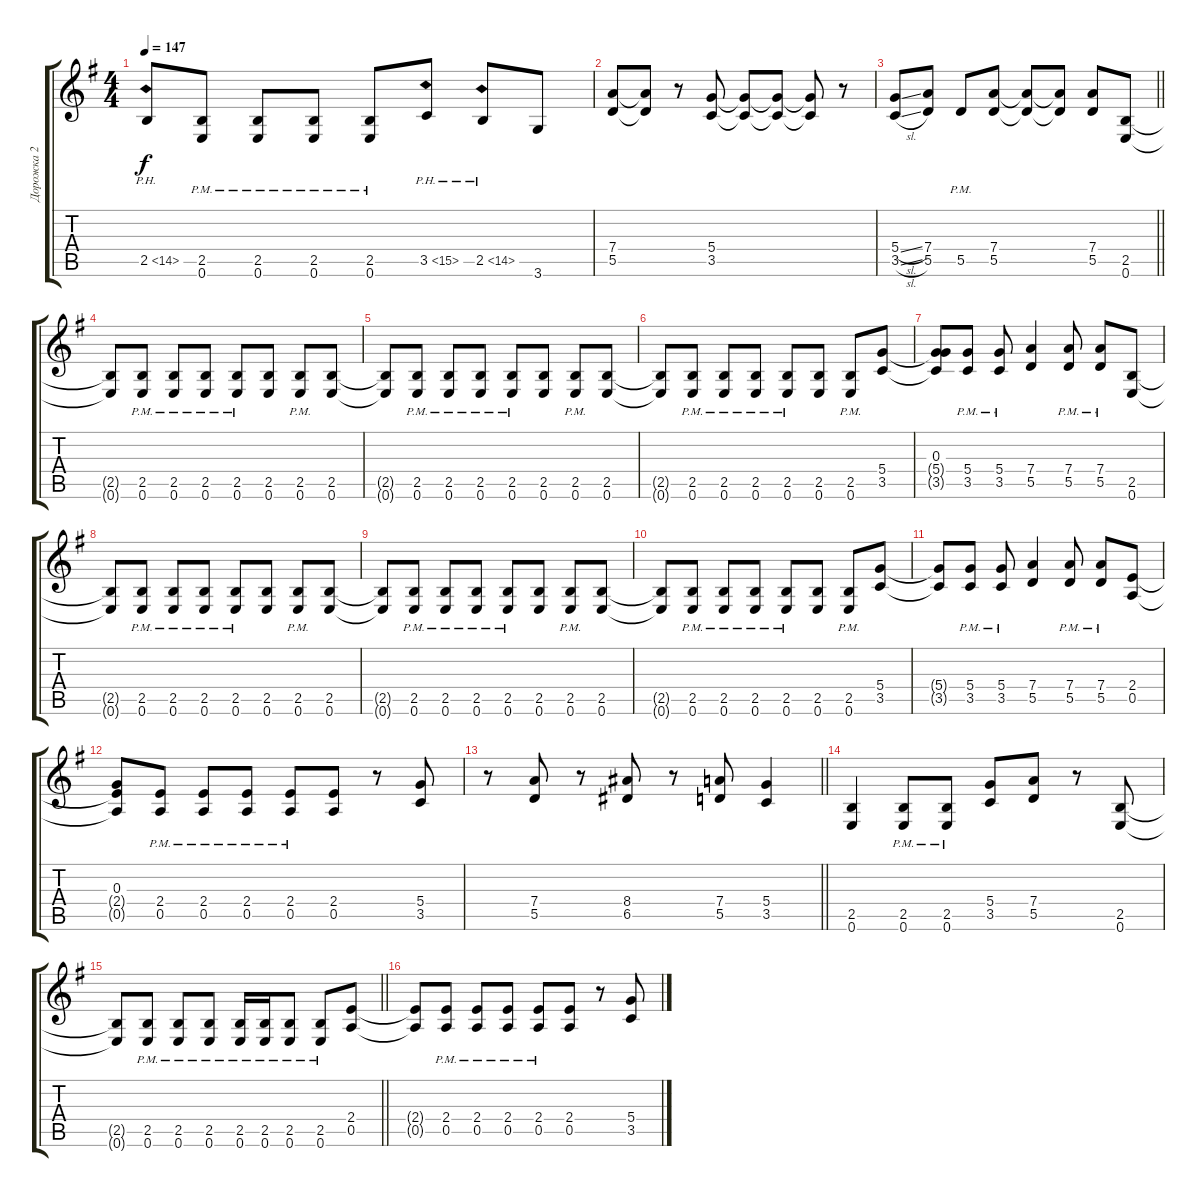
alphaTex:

\track ("Дорожка 2" "Дорожка 2") {instrument distortionguitar}
\staff {score tabs}
\tuning (E4 B3 G3 D3 A2 E2) {hide}
\ts (4 4)
\tempo 147
\clef g2
\ks eminor
2.5{ph 12}.8{dy f} (2.5{pm} 0.6{pm}).8 (2.5{pm} 0.6{pm}).8 (2.5{pm} 0.6{pm}).8 (2.5{pm} 0.6{pm}).8 3.5{ph 12}.8 2.5{ph 12}.8 3.6.8 |
(7.4 5.5).8 (7.4{t} 5.5{t}).8 r.8 (5.4 3.5).8 (5.4{t} 3.5{t}).8 (5.4{t} 3.5{t}).8 (5.4{t} 3.5{t}).8 r.8 |
\barLineRight lightlight
(5.4{sl} 3.5{sl}).8 (7.4 5.5).8 5.5{pm}.8 (7.4 5.5).8 (7.4{t} 5.5{t}).8 (7.4{t} 5.5{t}).8 (7.4 5.5).8 (2.5 0.6).8 |
(2.5{t} 0.6{t}).8 (2.5{pm} 0.6{pm}).8 (2.5{pm} 0.6{pm}).8 (2.5{pm} 0.6{pm}).8 (2.5{pm} 0.6{pm}).8 (2.5 0.6).8 (2.5{pm} 0.6{pm}).8 (2.5 0.6).8 |
(2.5{t} 0.6{t}).8 (2.5{pm} 0.6{pm}).8 (2.5{pm} 0.6{pm}).8 (2.5{pm} 0.6{pm}).8 (2.5{pm} 0.6{pm}).8 (2.5 0.6).8 (2.5{pm} 0.6{pm}).8 (2.5 0.6).8 |
(2.5{t} 0.6{t}).8 (2.5{pm} 0.6{pm}).8 (2.5{pm} 0.6{pm}).8 (2.5{pm} 0.6{pm}).8 (2.5{pm} 0.6{pm}).8 (2.5 0.6).8 (2.5{pm} 0.6{pm}).8 (5.4 3.5).8 |
(0.3 5.4{t} 3.5{t}).8 (5.4{pm} 3.5{pm}).8 (5.4{pm} 3.5{pm}).8 (7.4 5.5).4 (7.4{pm} 5.5{pm}).8 (7.4{pm} 5.5{pm}).8 (2.5 0.6).8 |
(2.5{t} 0.6{t}).8 (2.5{pm} 0.6{pm}).8 (2.5{pm} 0.6{pm}).8 (2.5{pm} 0.6{pm}).8 (2.5{pm} 0.6{pm}).8 (2.5 0.6).8 (2.5{pm} 0.6{pm}).8 (2.5 0.6).8 |
(2.5{t} 0.6{t}).8 (2.5{pm} 0.6{pm}).8 (2.5{pm} 0.6{pm}).8 (2.5{pm} 0.6{pm}).8 (2.5{pm} 0.6{pm}).8 (2.5 0.6).8 (2.5{pm} 0.6{pm}).8 (2.5 0.6).8 |
(2.5{t} 0.6{t}).8 (2.5{pm} 0.6{pm}).8 (2.5{pm} 0.6{pm}).8 (2.5{pm} 0.6{pm}).8 (2.5{pm} 0.6{pm}).8 (2.5 0.6).8 (2.5{pm} 0.6{pm}).8 (5.4 3.5).8 |
(5.4{t} 3.5{t}).8 (5.4{pm} 3.5{pm}).8 (5.4{pm} 3.5{pm}).8 (7.4 5.5).4 (7.4{pm} 5.5{pm}).8 (7.4{pm} 5.5{pm}).8 (2.4 0.5).8 |
(0.3 2.4{t} 0.5{t}).8 (2.4{pm} 0.5{pm}).8 (2.4{pm} 0.5{pm}).8 (2.4{pm} 0.5{pm}).8 (2.4{pm} 0.5{pm}).8 (2.4 0.5).8 r.8 (5.4 3.5).8 |
\barLineRight lightlight
r.8 (7.4 5.5).8 r.8 (8.4 6.5).8 r.8 (7.4 5.5).8 (5.4 3.5).4 |
(2.5 0.6).4 (2.5{pm} 0.6{pm}).8 (2.5{pm} 0.6{pm}).8 (5.4 3.5).8 (7.4 5.5).8 r.8 (2.5 0.6).8 |
\barLineRight lightlight
(2.5{t} 0.6{t}).8 (2.5{pm} 0.6{pm}).8 (2.5{pm} 0.6{pm}).8 (2.5{pm} 0.6{pm}).8 (2.5{pm} 0.6{pm}).16 (2.5{pm} 0.6{pm}).16 (2.5{pm} 0.6{pm}).8 (2.5{pm} 0.6{pm}).8 (2.4 0.5).8 |
(2.4{t} 0.5{t}).8 (2.4{pm} 0.5{pm}).8 (2.4{pm} 0.5{pm}).8 (2.4{pm} 0.5{pm}).8 (2.4{pm} 0.5{pm}).8 (2.4 0.5).8 r.8 (5.4 3.5).8
